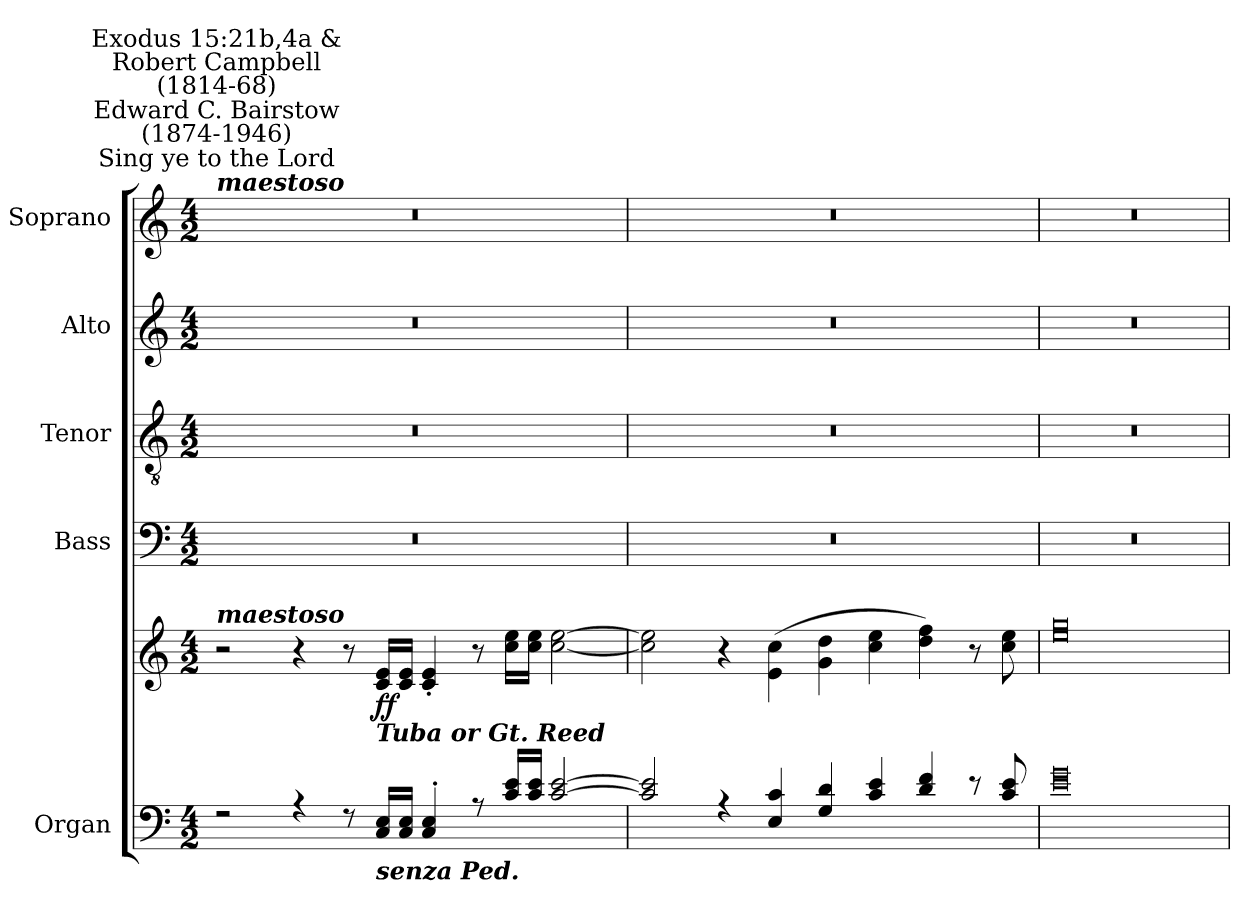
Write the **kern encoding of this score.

**kern	**kern	**dynam	**kern	**kern	**kern	**kern
*part5	*part5	*part5	*part4	*part3	*part2	*part1
*staff6	*staff5	*staff5/6	*staff4	*staff3	*staff2	*staff1
*I"Organ	*	*	*I"Bass	*I"Tenor	*I"Alto	*I"Soprano
*	*	*	*I'B.	*I'T	*I'A.	*I'S.
*clefF4	*clefG2	*	*clefF4	*clefGv2	*clefG2	*clefG2
*k[]	*k[]	*	*k[]	*k[]	*k[]	*k[]
*C:	*C:	*	*C:	*C:	*C:	*C:
*M4/2	*M4/2	*	*M4/2	*M4/2	*M4/2	*M4/2
=1	=1	=1	=1	=1	=1	=1
*^	*	*	*	*	*	*
!	!	!	!	!	!	!	!LO:TX:a:Bi:t=maestoso
!	!	!	!	!	!	!	!LO:TX:a:cj:t=Sing ye to the Lord
!	!	!	!	!	!	!	!LO:TX:a:cj:t=Edward C. Bairstow\n(1874-1946)
!	!	!	!	!	!	!	!LO:TX:a:cj:t=Exodus 15&colon;21b,4a &\nRobert Campbell\n(1814-68)
!	!	!LO:TX:a:Bi:t=maestoso	!	!	!	!	!
2r	0ryy	2r	.	0r	0r	0r	0r
4r	.	4r	.	.	.	.	.
8r	.	8r	.	.	.	.	.
!LO:TX:b:Bi:t=senza Ped.	!	!	!	!	!	!	!
!LO:TX:a:Bi:t=Tuba or Gt. Reed	!	!	!	!	!	!	!
!	!	!	!LO:DY:b	!	!	!	!
16C/ 16E/LL	.	16c 16eLL	ff	.	.	.	.
16C/ 16E/JJ	.	16c 16eJJ	.	.	.	.	.
4C/' 4E/'	.	4c' 4e'	.	.	.	.	.
8r	.	8r	.	.	.	.	.
16c 16eLL	.	16cc 16eeLL	.	.	.	.	.
16c 16eJJ	.	16cc 16eeJJ	.	.	.	.	.
[2c [2e	.	[2cc [2ee	.	.	.	.	.
=2	=2	=2	=2	=2	=2	=2	=2
2c] 2e]	0ryy	2cc] 2ee]	.	0r	0r	0r	0r
4r	.	4r	.	.	.	.	.
4E 4c	.	(>4e\ 4cc\	.	.	.	.	.
4G 4d	.	4g 4dd	.	.	.	.	.
4c 4e	.	4cc 4ee	.	.	.	.	.
4d 4f	.	4dd 4ff)	.	.	.	.	.
8r	.	8r	.	.	.	.	.
8c 8e	.	8cc 8ee	.	.	.	.	.
=3	=3	=3	=3	=3	=3	=3	=3
0e 0g	0ryy	0ee 0gg	.	0r	0r	0r	0r
*v	*v	*	*	*	*	*	*
=	=	=	=	=	=	=
*-	*-	*-	*-	*-	*-	*-
